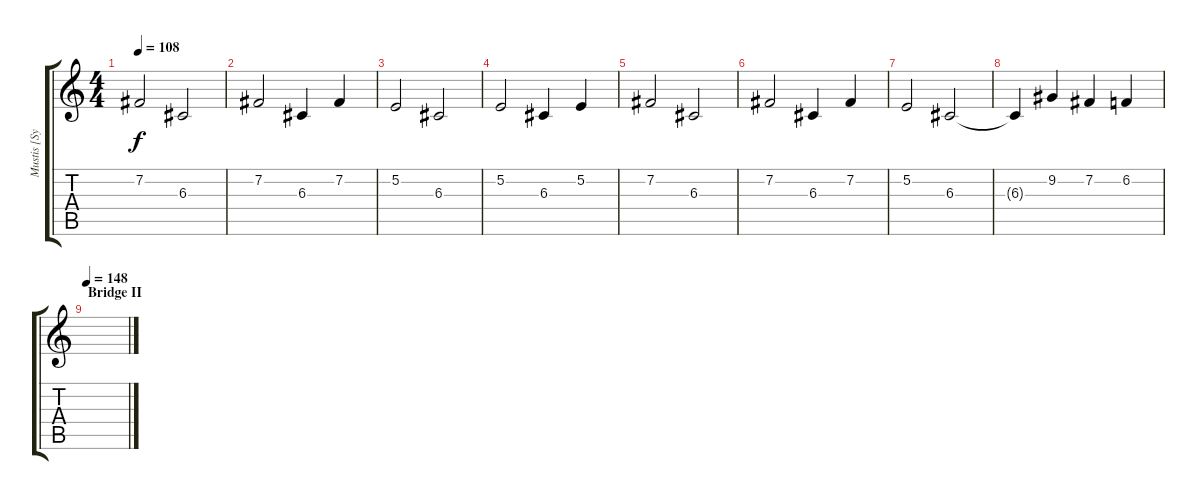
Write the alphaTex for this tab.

\track ("Mustis [Synthesizers] " "Mustis [Sy") {instrument stringensemble1}
\staff {score tabs}
\tuning (E4 B3 G3 D3 A2 E2) {hide}
\ts (4 4)
\tempo 108
\clef g2
\ks c
7.2.2{dy f} 6.3.2 |
7.2.2 6.3.4 7.2.4 |
5.2.2 6.3.2 |
5.2.2 6.3.4 5.2.4 |
7.2.2 6.3.2 |
7.2.2 6.3.4 7.2.4 |
5.2.2 6.3.2 |
6.3{t}.4 9.2.4 7.2.4 6.2.4 |
\section ("" "Bridge II")
\tempo 148
